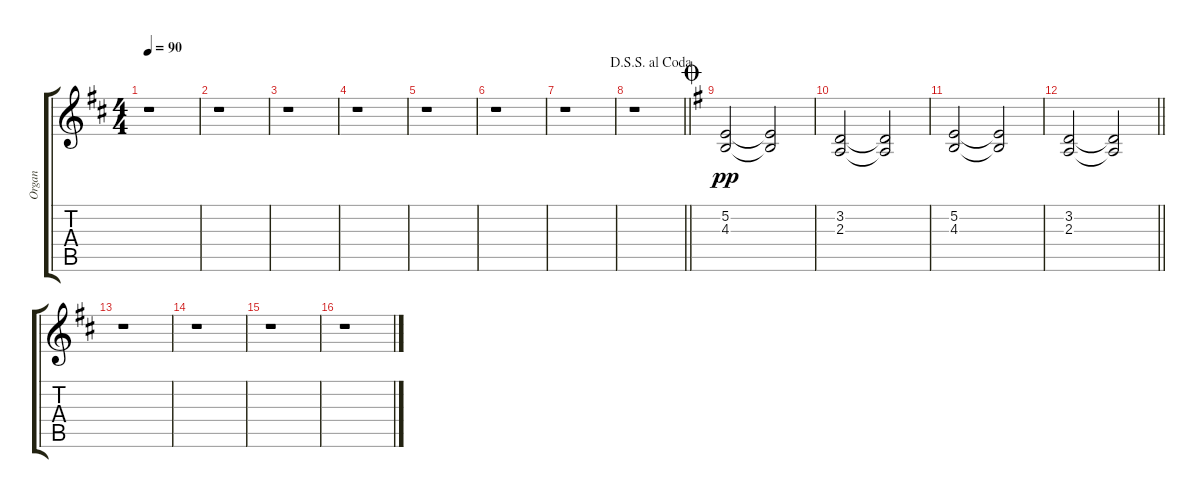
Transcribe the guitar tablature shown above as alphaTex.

\track ("Organ" "Organ") {instrument acousticgrandpiano}
\staff {score tabs}
\tuning (E4 B3 G3 D3 A2 E2) {hide}
\ts (4 4)
\tempo 90
\clef g2
\ks d
r.1{dy pp} |
r.1 |
r.1 |
r.1 |
r.1 |
r.1 |
r.1 |
\jump dalsegnosegnoalcoda
\barLineRight lightlight
r.1 |
\jump coda
\ks g
(5.2 4.3).2 (5.2{t} 4.3{t}).2 |
(3.2 2.3).2 (3.2{t} 2.3{t}).2 |
(5.2 4.3).2 (5.2{t} 4.3{t}).2 |
\barLineRight lightlight
(3.2 2.3).2 (3.2{t} 2.3{t}).2 |
\ks d
r.1 |
r.1 |
r.1 |
r.1
